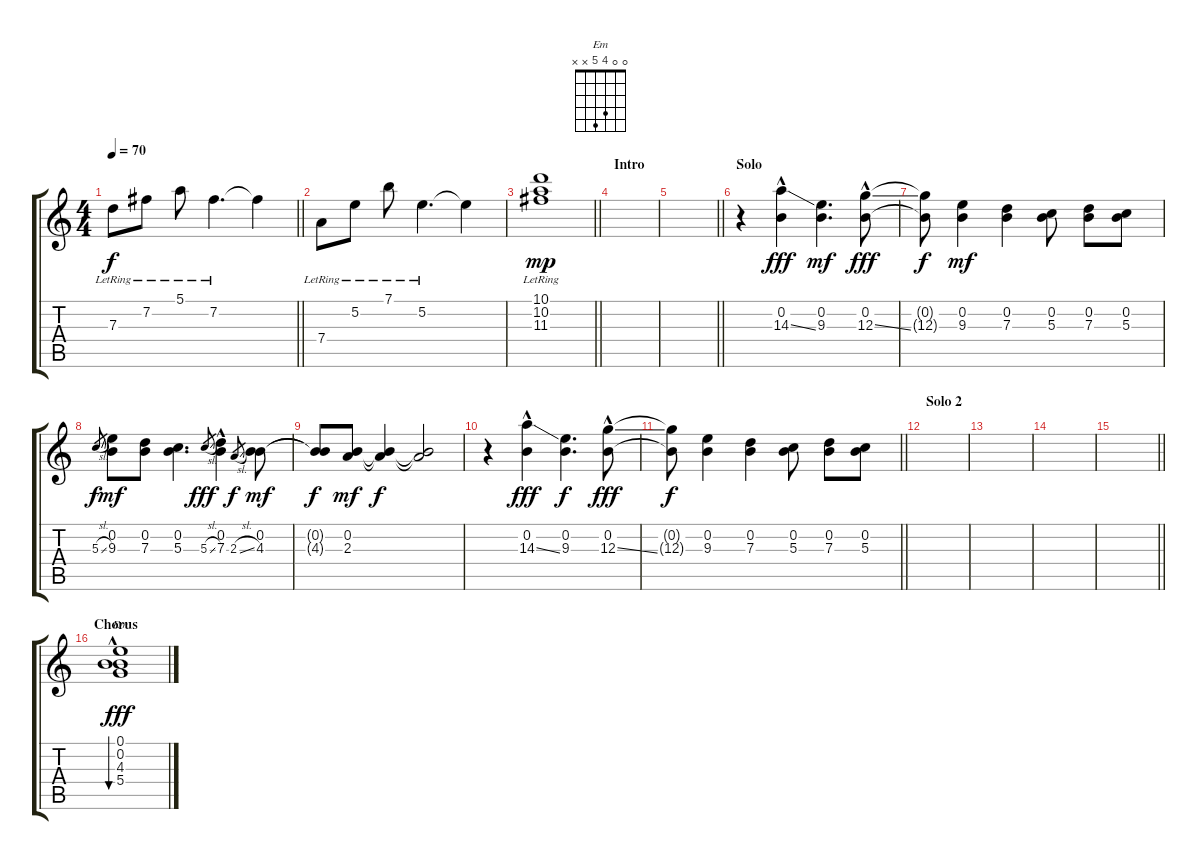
\track "" {instrument electricguitarclean}
\staff {score tabs}
\tuning (E4 B3 G3 D3 A2 E2) {hide}
\chord ("Em" 0 0 4 5 x x)
\ts (4 4)
\tempo 70
\clef g2
\barLineRight lightlight
\ks c
7.3{lr}.8{dy f} 7.2{lr}.8 5.1{lr}.8 7.2{lr}.4{d} 7.2{t}.4 |
7.4{lr}.8 5.2{lr}.8 7.1{lr}.8 5.2{lr}.4{d} 5.2{t}.4 |
\barLineRight lightlight
(10.1 10.2 11.3{lr}).1{dy mp} |
\section ("" "Intro")
|
\barLineRight lightlight
|
\section ("" "Solo")
r.4{volume 16 instrument electricguitarclean} (0.2 14.3{ss hac}).4{dy fff} (0.2 9.3).4{d dy mf} (0.2 12.3{ss hac}).8{dy fff} |
(0.2{t} 12.3{t}).8{dy f} (0.2 9.3).4{dy mf} (0.2 7.3).4 (0.2 5.3).8 (0.2 7.3).8 (0.2 5.3).8 |
5.3{sl}.8{gr dy f} (0.2 9.3).8{dy mf} (0.2 7.3).8 (0.2 5.3).4{d} 5.3{sl}.8{gr dy fff} (0.2 7.3{hac}).4 2.3{sl}.8{gr dy f} (0.2 4.3).8{dy mf} |
(0.2{t} 4.3{t}).8{dy f} (0.2 2.3).8{dy mf} (0.2{t} 2.3{t}).4{dy f} (0.2{t} 2.3{t}).2 |
r.4 (0.2 14.3{ss hac}).4{dy fff} (0.2 9.3).4{d dy f} (0.2 12.3{ss hac}).8{dy fff} |
\barLineRight lightlight
(0.2{t} 12.3{t}).8{dy f} (0.2 9.3).4 (0.2 7.3).4 (0.2 5.3).8 (0.2 7.3).8 (0.2 5.3).8 |
\section ("" "Solo 2")
|
|
|
\barLineRight lightlight
|
\section ("" "Chorus")
(0.1{hac} 0.2 4.3 5.4).1{bu 240 ch "Em" dy fff instrument electricguitarclean}
